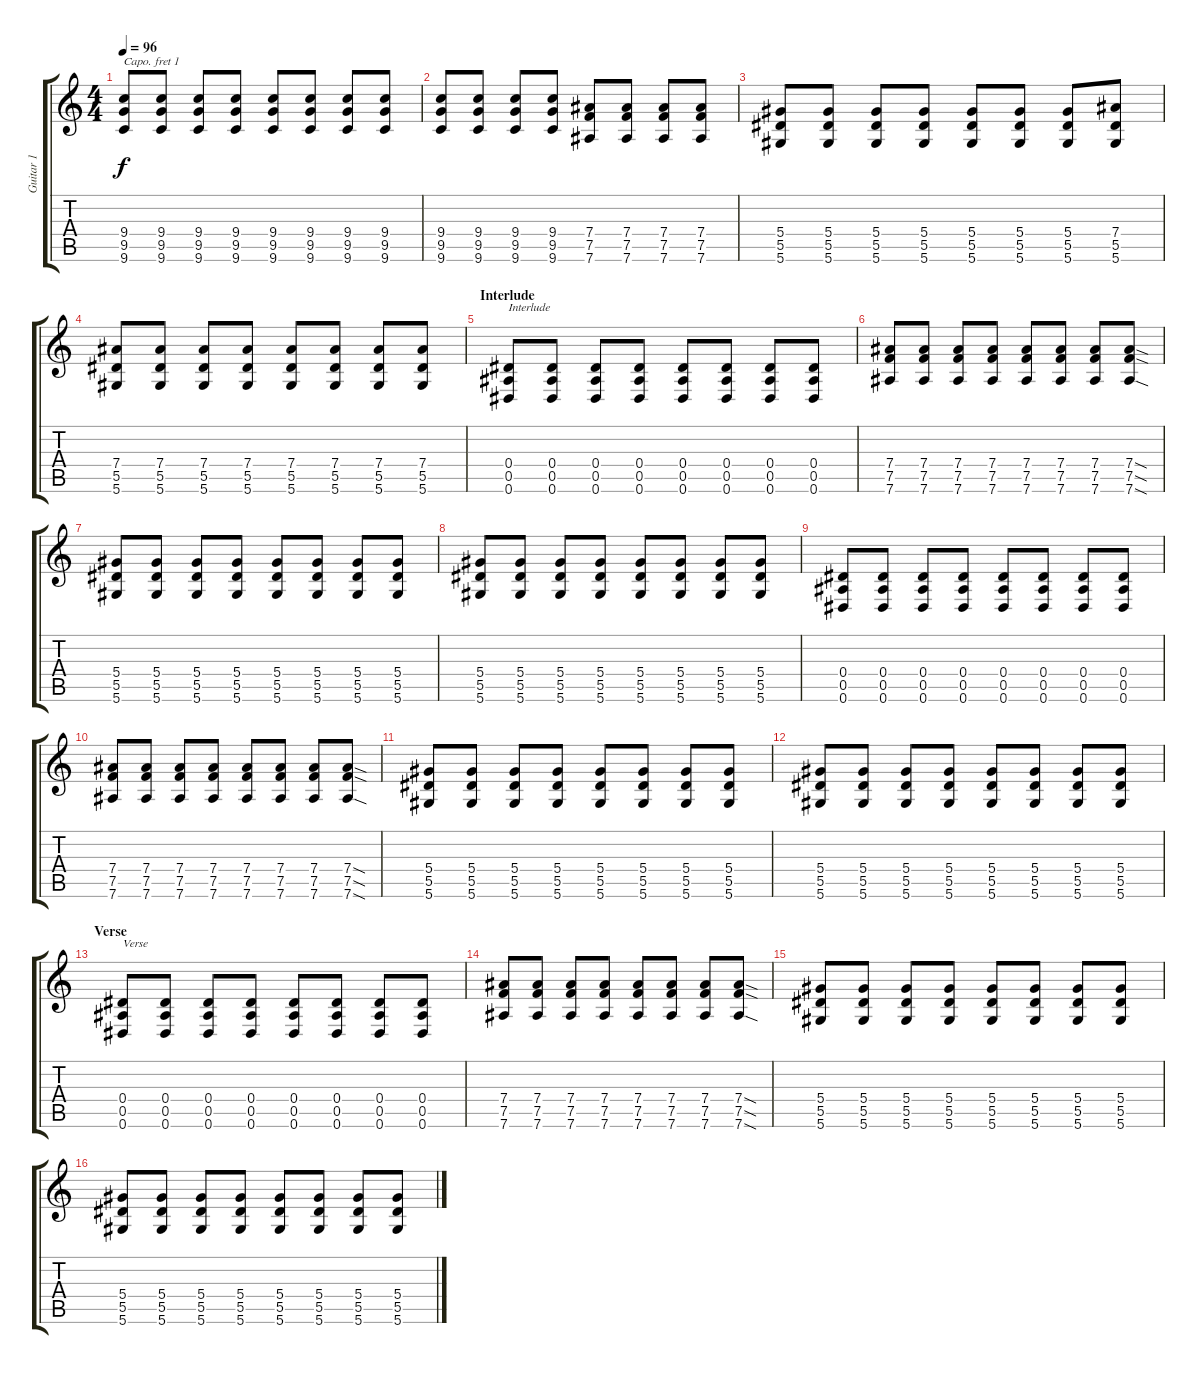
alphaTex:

\track ("Guitar 1" "Guitar 1") {instrument acousticguitarnylon}
\staff {score tabs}
\capo 1
\tuning (E4 B3 G3 D3 A2 D2) {hide}
\ts (4 4)
\tempo 96
\clef g2
\ks c
(9.4 9.5 9.6).8{dy f} (9.4 9.5 9.6).8 (9.4 9.5 9.6).8 (9.4 9.5 9.6).8 (9.4 9.5 9.6).8 (9.4 9.5 9.6).8 (9.4 9.5 9.6).8 (9.4 9.5 9.6).8 |
(9.4 9.5 9.6).8 (9.4 9.5 9.6).8 (9.4 9.5 9.6).8 (9.4 9.5 9.6).8 (7.4 7.5 7.6).8 (7.4 7.5 7.6).8 (7.4 7.5 7.6).8 (7.4 7.5 7.6).8 |
(5.4 5.5 5.6).8 (5.4 5.5 5.6).8 (5.4 5.5 5.6).8 (5.4 5.5 5.6).8 (5.4 5.5 5.6).8 (5.4 5.5 5.6).8 (5.4 5.5 5.6).8 (7.4 5.5 5.6).8 |
(7.4 5.5 5.6).8 (7.4 5.5 5.6).8 (7.4 5.5 5.6).8 (7.4 5.5 5.6).8 (7.4 5.5 5.6).8 (7.4 5.5 5.6).8 (7.4 5.5 5.6).8 (7.4 5.5 5.6).8 |
\section ("" "Interlude")
(0.4 0.5 0.6).8{txt "Interlude"} (0.4 0.5 0.6).8 (0.4 0.5 0.6).8 (0.4 0.5 0.6).8 (0.4 0.5 0.6).8 (0.4 0.5 0.6).8 (0.4 0.5 0.6).8 (0.4 0.5 0.6).8 |
(7.4 7.5 7.6).8 (7.4 7.5 7.6).8 (7.4 7.5 7.6).8 (7.4 7.5 7.6).8 (7.4 7.5 7.6).8 (7.4 7.5 7.6).8 (7.4 7.5 7.6).8 (7.4{sod} 7.5{sod} 7.6{sod}).8 |
(5.4 5.5 5.6).8 (5.4 5.5 5.6).8 (5.4 5.5 5.6).8 (5.4 5.5 5.6).8 (5.4 5.5 5.6).8 (5.4 5.5 5.6).8 (5.4 5.5 5.6).8 (5.4 5.5 5.6).8 |
(5.4 5.5 5.6).8 (5.4 5.5 5.6).8 (5.4 5.5 5.6).8 (5.4 5.5 5.6).8 (5.4 5.5 5.6).8 (5.4 5.5 5.6).8 (5.4 5.5 5.6).8 (5.4 5.5 5.6).8 |
(0.4 0.5 0.6).8 (0.4 0.5 0.6).8 (0.4 0.5 0.6).8 (0.4 0.5 0.6).8 (0.4 0.5 0.6).8 (0.4 0.5 0.6).8 (0.4 0.5 0.6).8 (0.4 0.5 0.6).8 |
(7.4 7.5 7.6).8 (7.4 7.5 7.6).8 (7.4 7.5 7.6).8 (7.4 7.5 7.6).8 (7.4 7.5 7.6).8 (7.4 7.5 7.6).8 (7.4 7.5 7.6).8 (7.4{sod} 7.5{sod} 7.6{sod}).8 |
(5.4 5.5 5.6).8 (5.4 5.5 5.6).8 (5.4 5.5 5.6).8 (5.4 5.5 5.6).8 (5.4 5.5 5.6).8 (5.4 5.5 5.6).8 (5.4 5.5 5.6).8 (5.4 5.5 5.6).8 |
(5.4 5.5 5.6).8 (5.4 5.5 5.6).8 (5.4 5.5 5.6).8 (5.4 5.5 5.6).8 (5.4 5.5 5.6).8 (5.4 5.5 5.6).8 (5.4 5.5 5.6).8 (5.4 5.5 5.6).8 |
\section ("" "Verse")
(0.4 0.5 0.6).8{txt "Verse"} (0.4 0.5 0.6).8 (0.4 0.5 0.6).8 (0.4 0.5 0.6).8 (0.4 0.5 0.6).8 (0.4 0.5 0.6).8 (0.4 0.5 0.6).8 (0.4 0.5 0.6).8 |
(7.4 7.5 7.6).8 (7.4 7.5 7.6).8 (7.4 7.5 7.6).8 (7.4 7.5 7.6).8 (7.4 7.5 7.6).8 (7.4 7.5 7.6).8 (7.4 7.5 7.6).8 (7.4{sod} 7.5{sod} 7.6{sod}).8 |
(5.4 5.5 5.6).8 (5.4 5.5 5.6).8 (5.4 5.5 5.6).8 (5.4 5.5 5.6).8 (5.4 5.5 5.6).8 (5.4 5.5 5.6).8 (5.4 5.5 5.6).8 (5.4 5.5 5.6).8 |
(5.4 5.5 5.6).8 (5.4 5.5 5.6).8 (5.4 5.5 5.6).8 (5.4 5.5 5.6).8 (5.4 5.5 5.6).8 (5.4 5.5 5.6).8 (5.4 5.5 5.6).8 (5.4 5.5 5.6).8
